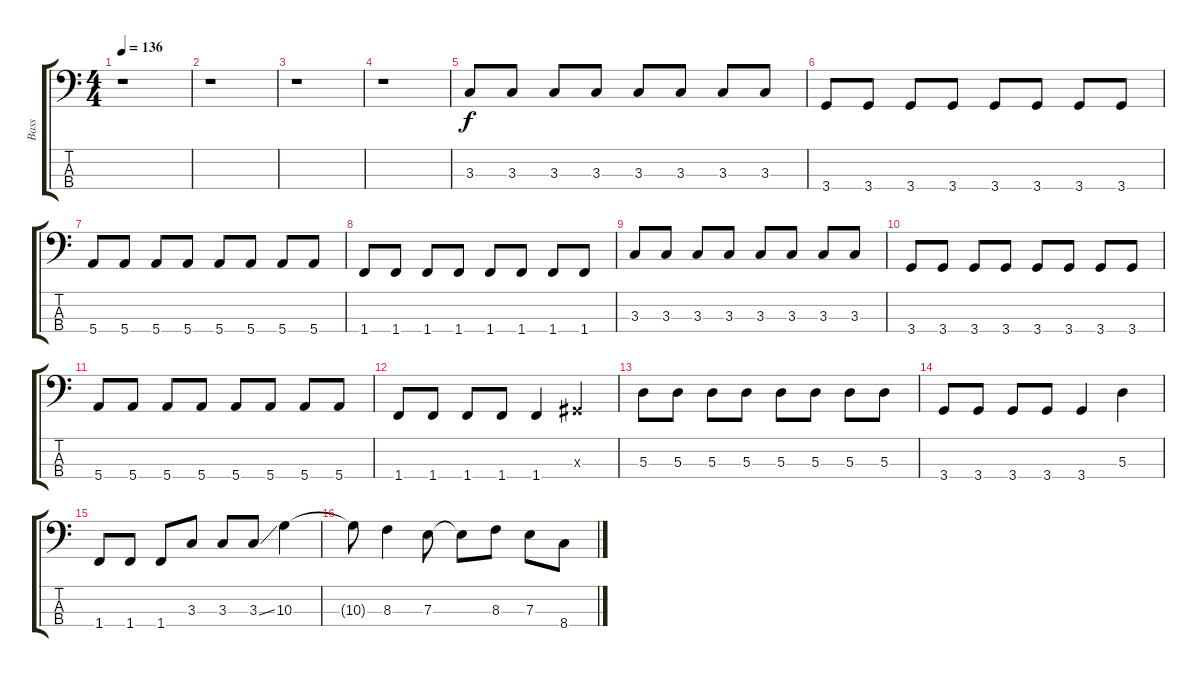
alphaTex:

\track ("Bass" "Bass") {instrument electricbassfinger}
\staff {score tabs}
\tuning (G2 D2 A1 E1) {hide}
\ts (4 4)
\tempo 136
\clef f4
\ks c
r.1{dy f instrument electricbassfinger} |
r.1 |
r.1 |
r.1 |
3.3.8 3.3.8 3.3.8 3.3.8 3.3.8 3.3.8 3.3.8 3.3.8 |
3.4.8 3.4.8 3.4.8 3.4.8 3.4.8 3.4.8 3.4.8 3.4.8 |
5.4.8 5.4.8 5.4.8 5.4.8 5.4.8 5.4.8 5.4.8 5.4.8 |
1.4.8 1.4.8 1.4.8 1.4.8 1.4.8 1.4.8 1.4.8 1.4.8 |
3.3.8 3.3.8 3.3.8 3.3.8 3.3.8 3.3.8 3.3.8 3.3.8 |
3.4.8 3.4.8 3.4.8 3.4.8 3.4.8 3.4.8 3.4.8 3.4.8 |
5.4.8 5.4.8 5.4.8 5.4.8 5.4.8 5.4.8 5.4.8 5.4.8 |
1.4.8 1.4.8 1.4.8 1.4.8 1.4.4 -1.3{x}.4 |
5.3.8 5.3.8 5.3.8 5.3.8 5.3.8 5.3.8 5.3.8 5.3.8 |
3.4.8 3.4.8 3.4.8 3.4.8 3.4.4 5.3.4 |
1.4.8 1.4.8 1.4.8 3.3.8 3.3.8 3.3{ss}.8 10.3.4 |
10.3{t}.8 8.3.4 7.3.8 7.3{t}.8 8.3.8 7.3.8 8.4.8
